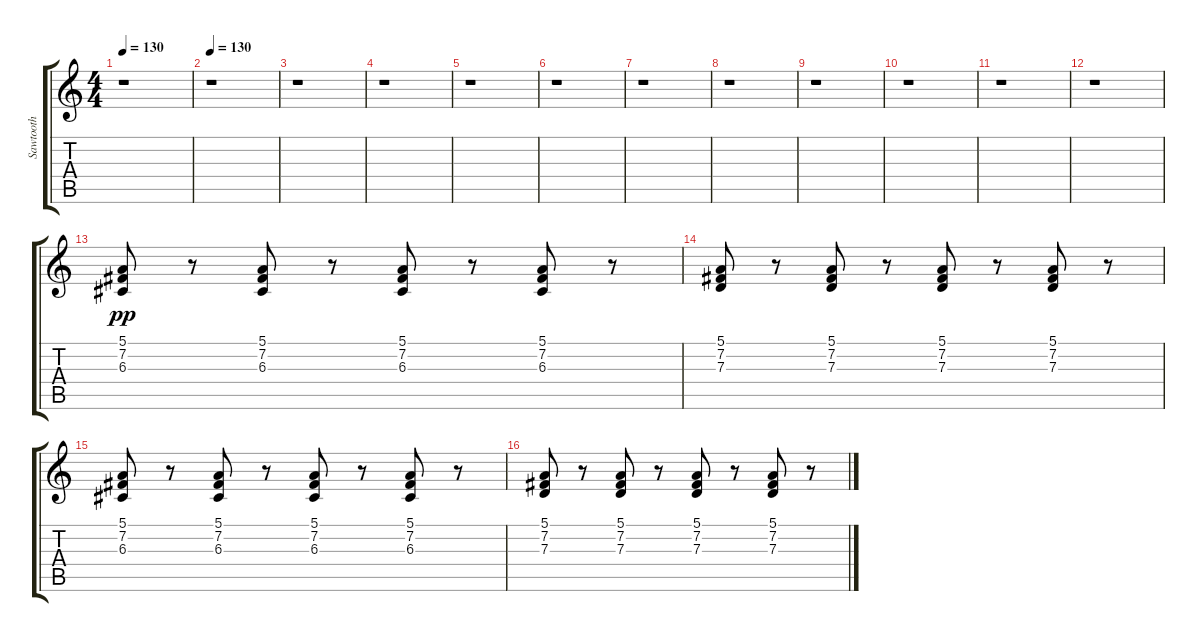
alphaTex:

\track ("Sawtooth" "Sawtooth") {instrument lead2sawtooth}
\staff {score tabs}
\tuning (E4 B3 G3 D3 A2 E2) {hide}
\ts (4 4)
\tempo 130
\clef g2
\ks c
r.1{dy pp instrument lead2sawtooth} |
\tempo 130
r.1 |
r.1 |
r.1 |
r.1 |
r.1 |
r.1 |
r.1 |
r.1 |
r.1 |
r.1 |
r.1 |
(5.1 7.2 6.3).8 r.8 (5.1 7.2 6.3).8 r.8 (5.1 7.2 6.3).8 r.8 (5.1 7.2 6.3).8 r.8 |
(5.1 7.2 7.3).8 r.8 (5.1 7.2 7.3).8 r.8 (5.1 7.2 7.3).8 r.8 (5.1 7.2 7.3).8 r.8 |
(5.1 7.2 6.3).8 r.8 (5.1 7.2 6.3).8 r.8 (5.1 7.2 6.3).8 r.8 (5.1 7.2 6.3).8 r.8 |
(5.1 7.2 7.3).8 r.8 (5.1 7.2 7.3).8 r.8 (5.1 7.2 7.3).8 r.8 (5.1 7.2 7.3).8 r.8
